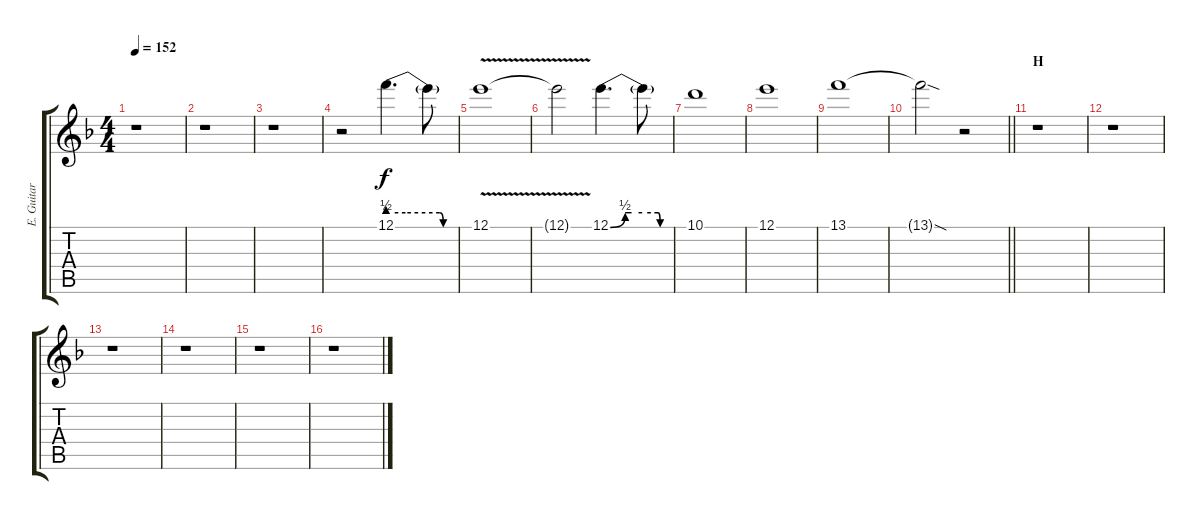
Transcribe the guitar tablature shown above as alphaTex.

\track ("E. Guitar II" "E. Guitar ") {instrument overdrivenguitar}
\staff {score tabs}
\tuning (E4 B3 G3 D3 A2 E2) {hide}
\ts (4 4)
\tempo 152
\clef g2
\ks f
r.1{dy f} |
r.1 |
r.1 |
r.2 12.1{be (custom 0 2 15 2 44 2 47 0 60 0)}.4{d} 12.1{t}.8 |
12.1{v}.1 |
12.1{t}.2 12.1{be (custom 0 0 14 2 20 2 30 2 45 2 47 0 60 0)}.4{d} 12.1{t}.8 |
10.1.1 |
12.1.1 |
13.1.1 |
\barLineRight lightlight
13.1{sod t}.2 r.2 |
\section ("" "H")
r.1 |
r.1 |
r.1 |
r.1 |
r.1 |
r.1
